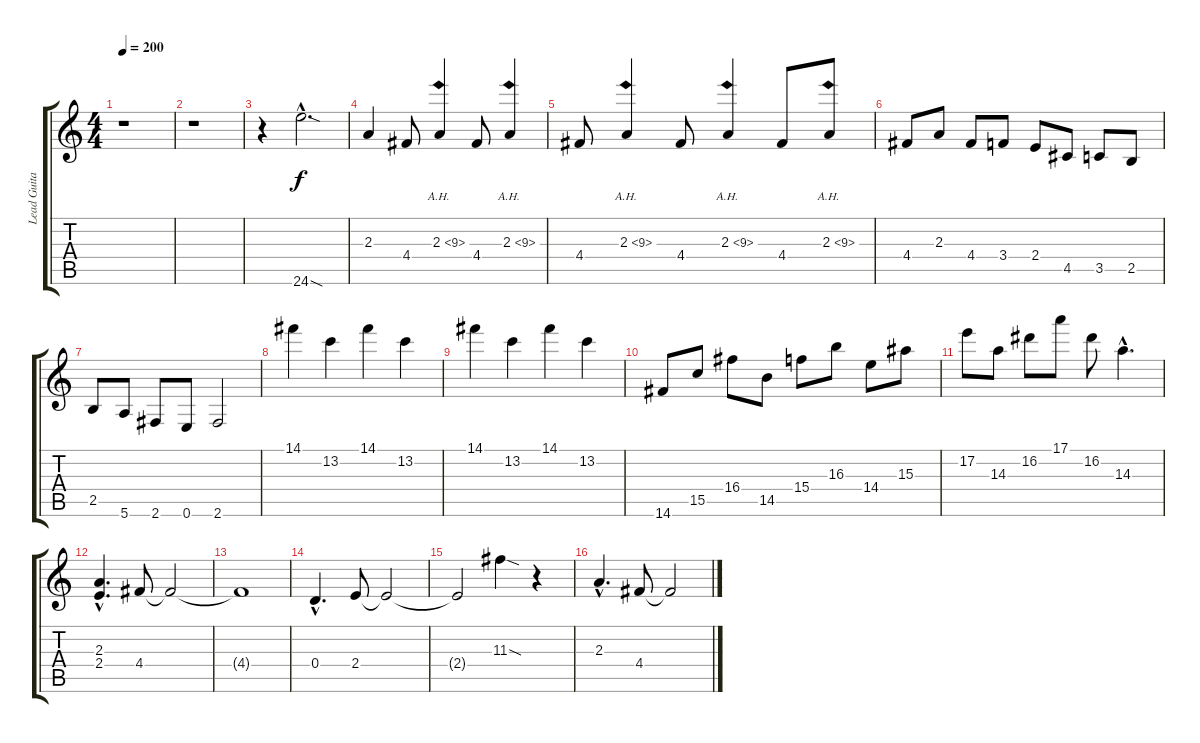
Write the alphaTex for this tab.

\track ("Lead Guitar" "Lead Guita") {instrument distortionguitar}
\staff {score tabs}
\tuning (E4 B3 G3 D3 A2 E2) {hide}
\ts (4 4)
\tempo 200
\clef g2
\ks c
r.1{dy f} |
r.1 |
r.4 24.6{sod hac}.2{d} |
2.3.4 4.4.8 2.3{ah 7}.4 4.4.8 2.3{ah 7}.4 |
4.4.8 2.3{ah 7}.4 4.4.8 2.3{ah 7}.4 4.4.8 2.3{ah 7}.8 |
4.4.8 2.3.8 4.4.8 3.4.8 2.4.8 4.5.8 3.5.8 2.5.8 |
2.5.8 5.6.8 2.6.8 0.6.8 2.6.2 |
14.1.4 13.2.4 14.1.4 13.2.4 |
14.1.4 13.2.4 14.1.4 13.2.4 |
14.6.8 15.5.8 16.4.8 14.5.8 15.4.8 16.3.8 14.4.8 15.3.8 |
17.2.8 14.3.8 16.2.8 17.1.8 16.2.8 14.3{hac}.4{d} |
(2.3{hac} 2.4{hac}).4{d} 4.4.8 4.4{t}.2 |
4.4{t}.1 |
0.4{hac}.4{d} 2.4.8 2.4{t}.2 |
2.4{t}.2 11.3{sod}.4 r.4 |
2.3{hac}.4{d} 4.4.8 4.4{t}.2
